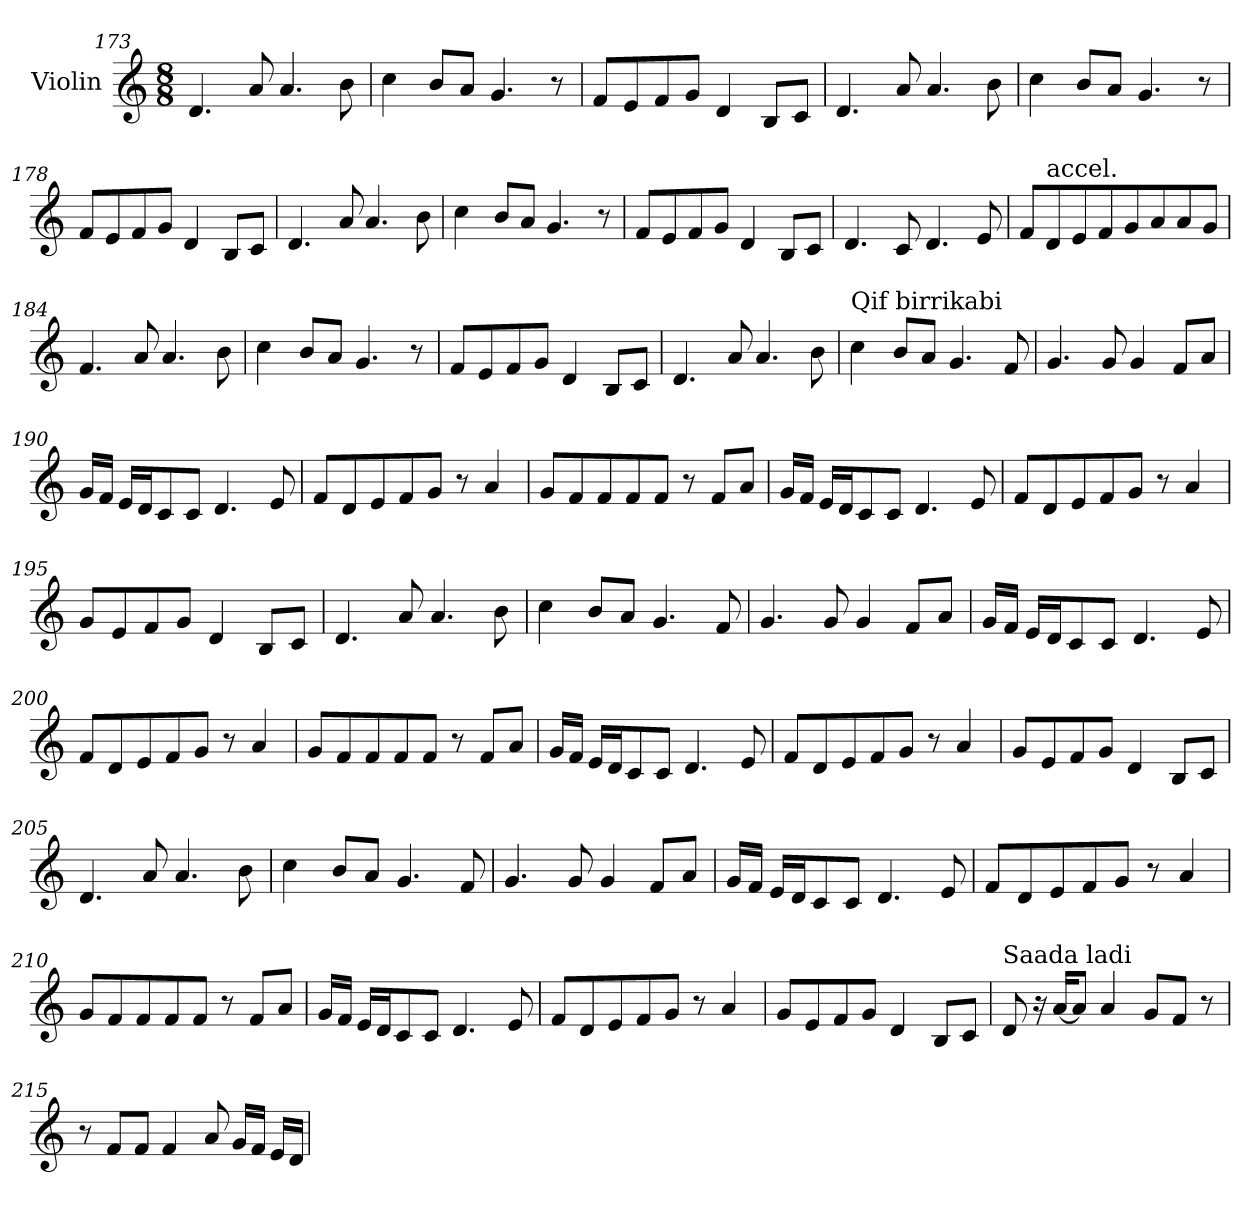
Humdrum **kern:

**kern
*part1
*staff1
*I"Violin
*clefG2
*k[]
*C:
*M8/8
=173
4.d/
8a/
4.a/
8b\
=174
*MM50
4cc\
8b/L
8a/J
4.g/
8r
!!LO:PB:g=z
=175
8f/L
8e/
8f/
8g/J
4d/
8B/L
8c/J
!!LO:PB:g=z
=176
4.d/
8a/
4.a/
8b\
=177
4cc\
8b/L
8a/J
4.g/
8r
=178
8f/L
8e/
8f/
8g/J
4d/
8B/L
8c/J
=179
4.d/
8a/
4.a/
8b\
!!LO:PB:g=z
=180
4cc\
8b/L
8a/J
4.g/
8r
!!LO:PB:g=z
=181
8f/L
8e/
8f/
8g/J
4d/
8B/L
8c/J
=182
4.d/
8c/
4.d/
8e/
=183
8f/L
!LO:TX:a:t=accel.
8d/
8e/
8f/
8g/
8a/
8a/
8g/J
=184
4.f/
8a/
4.a/
8b\
!!LO:PB:g=z
=185
4cc\
8b/L
8a/J
4.g/
8r
=186
8f/L
8e/
8f/
8g/J
4d/
8B/L
8c/J
=187
*MM50
4.d/
8a/
4.a/
8b\
=188
!LO:TX:a:t=Qif birrikabi
4cc\
8b/L
8a/J
4.g/
8f/
=189
4.g/
8g/
4g/
8f/L
8a/J
=190
16g/LL
16f/JJ
16e/LL
16d/J
8c/
8c/J
4.d/
8e/
!!LO:LB:g=z
=191
8f/L
8d/
8e/
8f/
8g/J
8r
4a/
=192
8g/L
8f/
8f/
8f/
8f/J
8r
8f/L
8a/J
=193
16g/LL
16f/JJ
16e/LL
16d/J
8c/
8c/J
4.d/
8e/
!!LO:PB:g=z
=194
8f/L
8d/
8e/
8f/
8g/J
8r
4a/
!!LO:PB:g=z
=195
8g/L
8e/
8f/
8g/J
4d/
8B/L
8c/J
=196
4.d/
8a/
4.a/
8b\
=197
4cc\
8b/L
8a/J
4.g/
8f/
=198
4.g/
8g/
4g/
8f/L
8a/J
=199
16g/LL
16f/JJ
16e/LL
16d/J
8c/
8c/J
4.d/
8e/
!!LO:LB:g=z
=200
8f/L
8d/
8e/
8f/
8g/J
8r
4a/
=201
8g/L
8f/
8f/
8f/
8f/J
8r
8f/L
8a/J
=202
16g/LL
16f/JJ
16e/LL
16d/J
8c/
8c/J
4.d/
8e/
!!LO:PB:g=z
=203
8f/L
8d/
8e/
8f/
8g/J
8r
4a/
!!LO:PB:g=z
=204
8g/L
8e/
8f/
8g/J
4d/
8B/L
8c/J
=205
4.d/
8a/
4.a/
8b\
=206
4cc\
8b/L
8a/J
4.g/
8f/
=207
4.g/
8g/
4g/
8f/L
8a/J
=208
16g/LL
16f/JJ
16e/LL
16d/J
8c/
8c/J
4.d/
8e/
!!LO:LB:g=z
=209
8f/L
8d/
8e/
8f/
8g/J
8r
4a/
=210
8g/L
8f/
8f/
8f/
8f/J
8r
8f/L
8a/J
=211
16g/LL
16f/JJ
16e/LL
16d/J
8c/
8c/J
4.d/
8e/
!!LO:PB:g=z
=212
8f/L
8d/
8e/
8f/
8g/J
8r
4a/
!!LO:PB:g=z
=213
8g/L
8e/
8f/
8g/J
4d/
8B/L
8c/J
=214
!LO:TX:a:t=Saada ladi
8d/
16r
[16a/KL
8a/J]
4a/
8g/L
8f/J
8r
=215
8r
8f/L
8f/J
4f/
8a/
16g/LL
16f/JJ
16e/LL
16d/JJ
=
*-
